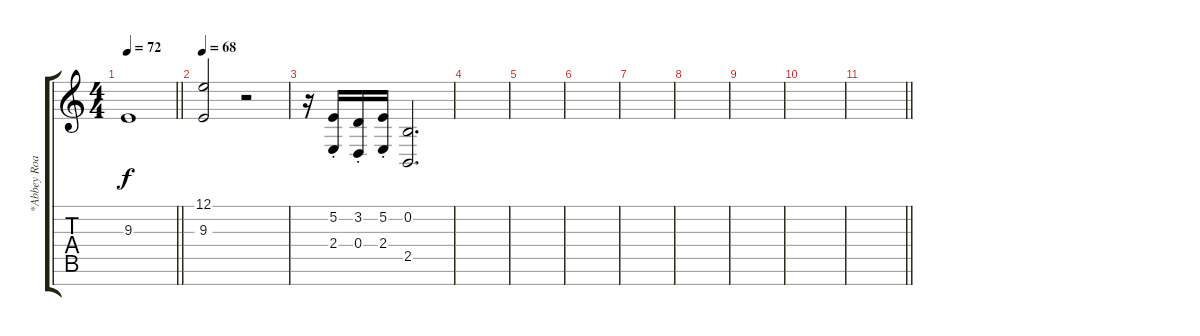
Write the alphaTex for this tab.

\track ("*Abbey Road Orchestra* Brass II" "*Abbey Roa") {instrument trombone}
\staff {score tabs}
\tuning (E4 B3 G3 D3 A2 E2 B1) {hide}
\ts (4 4)
\tempo 72
\clef g2
\barLineRight lightlight
\ks c
9.3{t}.1{dy f} |
\tempo 68
(12.1 9.3).2{volume 0} r.2 |
r.16{volume 8 instrument tuba} (5.2{st} 2.4).16 (3.2{st} 0.4).16 (5.2{st} 2.4).16 (0.2 2.5).2{d} |
|
|
|
|
|
|
|
\barLineRight lightlight
